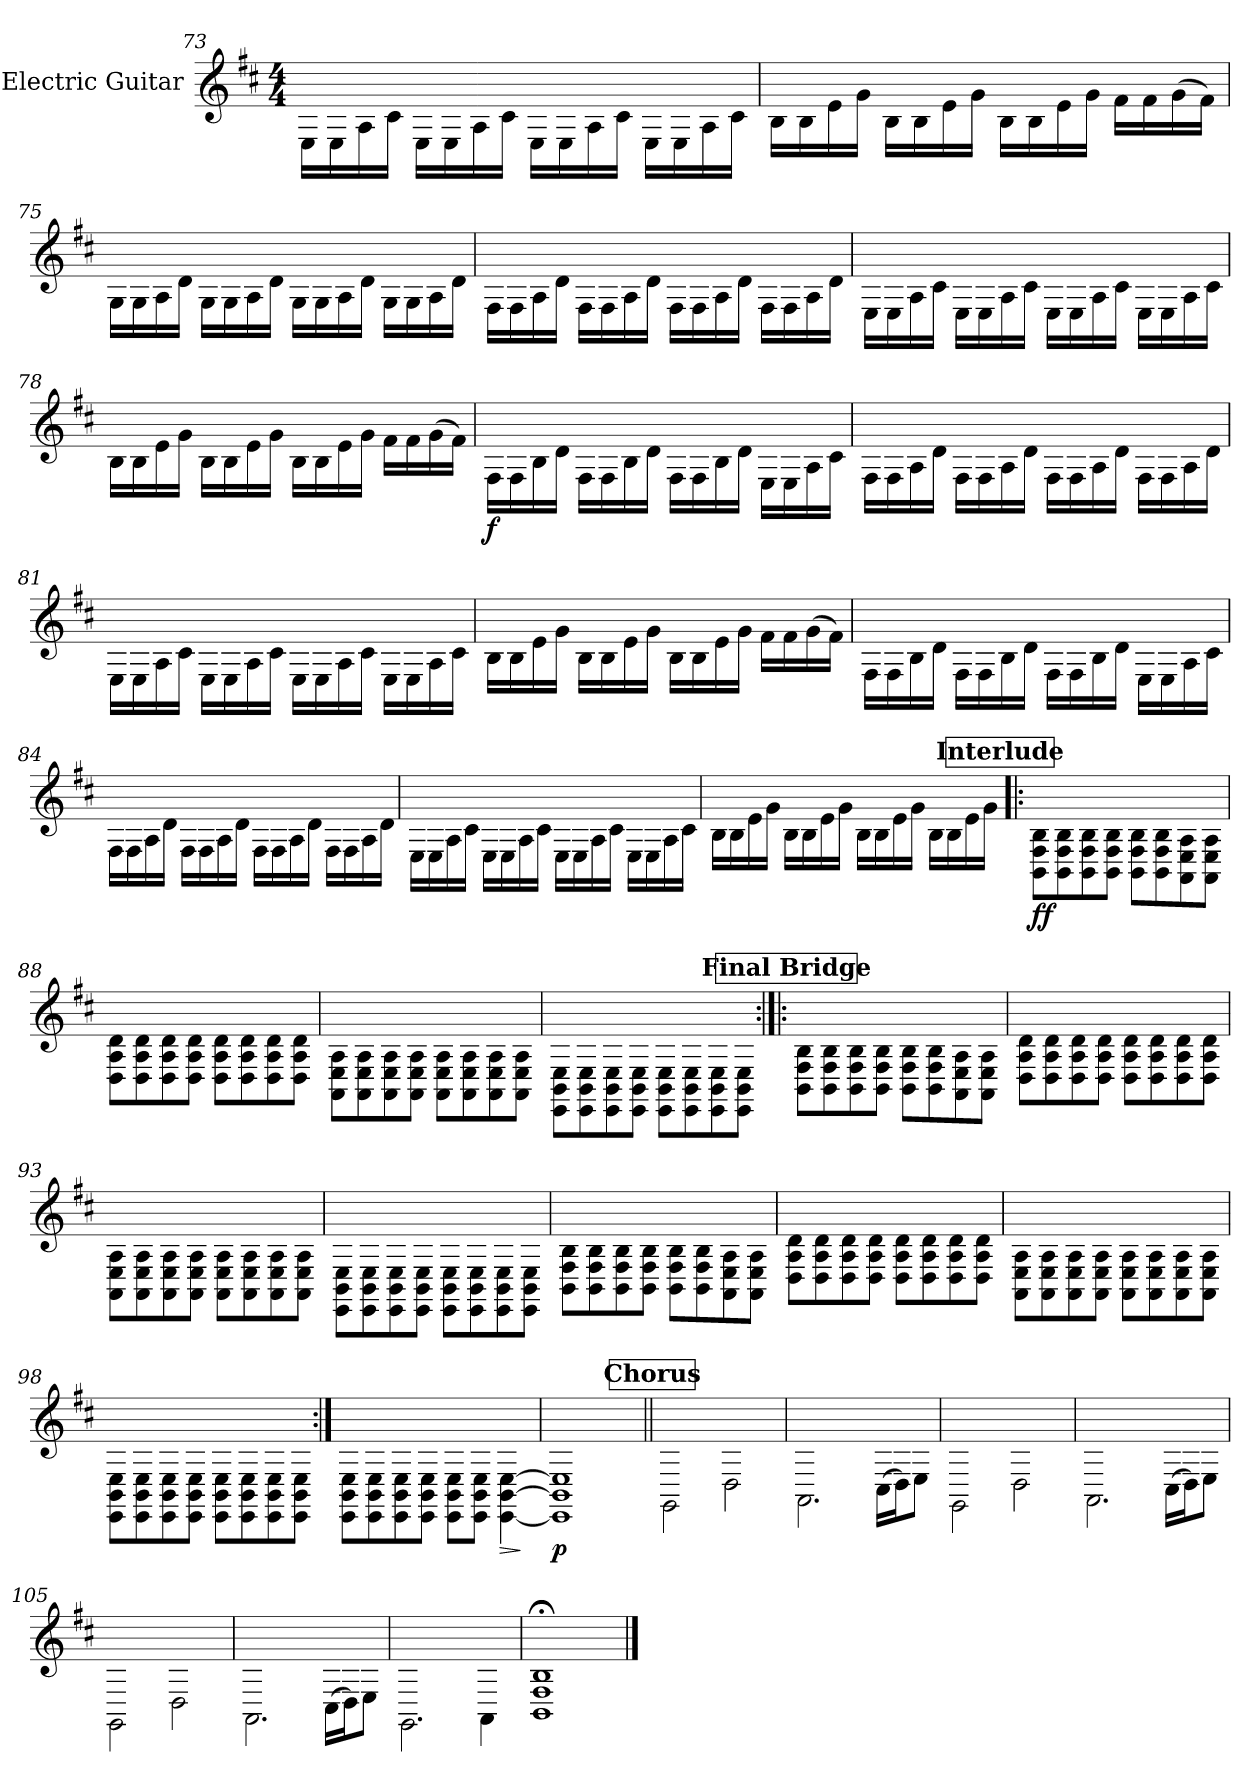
**kern	**dynam
*part1	*part1
*staff1	*staff1
*I"Electric Guitar	*
*I'El. Guit.	*
*	*
*k[f#c#]	*
*M4/4	*
=73	=73
16E\LL	.
16E\	.
16A\	.
16c#\JJ	.
16E\LL	.
16E\	.
16A\	.
16c#\JJ	.
16E\LL	.
16E\	.
16A\	.
16c#\JJ	.
16E\LL	.
16E\	.
16A\	.
16c#\JJ	.
!!LO:LB:g=z
=74	=74
16B\LL	.
16B\	.
16e\	.
16g\JJ	.
16B\LL	.
16B\	.
16e\	.
16g\JJ	.
16B\LL	.
16B\	.
16e\	.
16g\JJ	.
16f#\LL	.
16f#\	.
(>16g\	.
16f#\JJ)	.
=75	=75
16G\LL	.
16G\	.
16A\	.
16d\JJ	.
16G\LL	.
16G\	.
16A\	.
16d\JJ	.
16G\LL	.
16G\	.
16A\	.
16d\JJ	.
16G\LL	.
16G\	.
16A\	.
16d\JJ	.
=76	=76
16F#\LL	.
16F#\	.
16A\	.
16d\JJ	.
16F#\LL	.
16F#\	.
16A\	.
16d\JJ	.
16F#\LL	.
16F#\	.
16A\	.
16d\JJ	.
16F#\LL	.
16F#\	.
16A\	.
16d\JJ	.
!!LO:LB:g=z
=77	=77
16E\LL	.
16E\	.
16A\	.
16c#\JJ	.
16E\LL	.
16E\	.
16A\	.
16c#\JJ	.
16E\LL	.
16E\	.
16A\	.
16c#\JJ	.
16E\LL	.
16E\	.
16A\	.
16c#\JJ	.
=78	=78
16B\LL	.
16B\	.
16e\	.
16g\JJ	.
16B\LL	.
16B\	.
16e\	.
16g\JJ	.
16B\LL	.
16B\	.
16e\	.
16g\JJ	.
16f#\LL	.
16f#\	.
(>16g\	.
16f#\JJ)	.
=79	=79
!	!LO:DY:b
16F#\LL	f
16F#\	.
16B\	.
16d\JJ	.
16F#\LL	.
16F#\	.
16B\	.
16d\JJ	.
16F#\LL	.
16F#\	.
16B\	.
16d\JJ	.
16E\LL	.
16E\	.
16A\	.
16c#\JJ	.
!!LO:LB:g=z
=80	=80
16F#\LL	.
16F#\	.
16A\	.
16d\JJ	.
16F#\LL	.
16F#\	.
16A\	.
16d\JJ	.
16F#\LL	.
16F#\	.
16A\	.
16d\JJ	.
16F#\LL	.
16F#\	.
16A\	.
16d\JJ	.
=81	=81
16E\LL	.
16E\	.
16A\	.
16c#\JJ	.
16E\LL	.
16E\	.
16A\	.
16c#\JJ	.
16E\LL	.
16E\	.
16A\	.
16c#\JJ	.
16E\LL	.
16E\	.
16A\	.
16c#\JJ	.
=82	=82
16B\LL	.
16B\	.
16e\	.
16g\JJ	.
16B\LL	.
16B\	.
16e\	.
16g\JJ	.
16B\LL	.
16B\	.
16e\	.
16g\JJ	.
16f#\LL	.
16f#\	.
(>16g\	.
16f#\JJ)	.
!!LO:LB:g=z
=83	=83
16F#\LL	.
16F#\	.
16B\	.
16d\JJ	.
16F#\LL	.
16F#\	.
16B\	.
16d\JJ	.
16F#\LL	.
16F#\	.
16B\	.
16d\JJ	.
16E\LL	.
16E\	.
16A\	.
16c#\JJ	.
=84	=84
16F#\LL	.
16F#\	.
16A\	.
16d\JJ	.
16F#\LL	.
16F#\	.
16A\	.
16d\JJ	.
16F#\LL	.
16F#\	.
16A\	.
16d\JJ	.
16F#\LL	.
16F#\	.
16A\	.
16d\JJ	.
=85	=85
16E\LL	.
16E\	.
16A\	.
16c#\JJ	.
16E\LL	.
16E\	.
16A\	.
16c#\JJ	.
16E\LL	.
16E\	.
16A\	.
16c#\JJ	.
16E\LL	.
16E\	.
16A\	.
16c#\JJ	.
!!LO:LB:g=z
=86	=86
16B\LL	.
16B\	.
16e\	.
16g\JJ	.
16B\LL	.
16B\	.
16e\	.
16g\JJ	.
16B\LL	.
16B\	.
16e\	.
16g\JJ	.
16B\LL	.
16B\	.
16e\	.
16g\JJ	.
!!LO:REH:place=s1:a:B:fs=14:t=Interlude
=87!|:	=87!|:
!	!LO:DY:b
8BB\ 8F#\ 8B\L	ff
8BB\ 8F#\ 8B\	.
8BB\ 8F#\ 8B\	.
8BB\ 8F#\ 8B\J	.
8BB\ 8F#\ 8B\L	.
8BB\ 8F#\ 8B\	.
8AA\ 8E\ 8A\	.
8AA\ 8E\ 8A\J	.
=88	=88
8D\ 8A\ 8d\L	.
8D\ 8A\ 8d\	.
8D\ 8A\ 8d\	.
8D\ 8A\ 8d\J	.
8D\ 8A\ 8d\L	.
8D\ 8A\ 8d\	.
8D\ 8A\ 8d\	.
8D\ 8A\ 8d\J	.
=89	=89
8AA\ 8E\ 8A\L	.
8AA\ 8E\ 8A\	.
8AA\ 8E\ 8A\	.
8AA\ 8E\ 8A\J	.
8AA\ 8E\ 8A\L	.
8AA\ 8E\ 8A\	.
8AA\ 8E\ 8A\	.
8AA\ 8E\ 8A\J	.
=90	=90
8EE\ 8BB\ 8E\L	.
8EE\ 8BB\ 8E\	.
8EE\ 8BB\ 8E\	.
8EE\ 8BB\ 8E\J	.
8EE\ 8BB\ 8E\L	.
8EE\ 8BB\ 8E\	.
8EE\ 8BB\ 8E\	.
8EE\ 8BB\ 8E\J	.
!!LO:PB:g=z
!!LO:REH:place=s1:a:B:fs=14:t=Final Bridge
=91:|!|:	=91:|!|:
8BB\ 8F#\ 8B\L	.
8BB\ 8F#\ 8B\	.
8BB\ 8F#\ 8B\	.
8BB\ 8F#\ 8B\J	.
8BB\ 8F#\ 8B\L	.
8BB\ 8F#\ 8B\	.
8AA\ 8E\ 8A\	.
8AA\ 8E\ 8A\J	.
=92	=92
8D\ 8A\ 8d\L	.
8D\ 8A\ 8d\	.
8D\ 8A\ 8d\	.
8D\ 8A\ 8d\J	.
8D\ 8A\ 8d\L	.
8D\ 8A\ 8d\	.
8D\ 8A\ 8d\	.
8D\ 8A\ 8d\J	.
=93	=93
8AA\ 8E\ 8A\L	.
8AA\ 8E\ 8A\	.
8AA\ 8E\ 8A\	.
8AA\ 8E\ 8A\J	.
8AA\ 8E\ 8A\L	.
8AA\ 8E\ 8A\	.
8AA\ 8E\ 8A\	.
8AA\ 8E\ 8A\J	.
=94	=94
8EE\ 8BB\ 8E\L	.
8EE\ 8BB\ 8E\	.
8EE\ 8BB\ 8E\	.
8EE\ 8BB\ 8E\J	.
8EE\ 8BB\ 8E\L	.
8EE\ 8BB\ 8E\	.
8EE\ 8BB\ 8E\	.
8EE\ 8BB\ 8E\J	.
=95	=95
8BB\ 8F#\ 8B\L	.
8BB\ 8F#\ 8B\	.
8BB\ 8F#\ 8B\	.
8BB\ 8F#\ 8B\J	.
8BB\ 8F#\ 8B\L	.
8BB\ 8F#\ 8B\	.
8AA\ 8E\ 8A\	.
8AA\ 8E\ 8A\J	.
=96	=96
8D\ 8A\ 8d\L	.
8D\ 8A\ 8d\	.
8D\ 8A\ 8d\	.
8D\ 8A\ 8d\J	.
8D\ 8A\ 8d\L	.
8D\ 8A\ 8d\	.
8D\ 8A\ 8d\	.
8D\ 8A\ 8d\J	.
!!LO:LB:g=z
=97	=97
8AA\ 8E\ 8A\L	.
8AA\ 8E\ 8A\	.
8AA\ 8E\ 8A\	.
8AA\ 8E\ 8A\J	.
8AA\ 8E\ 8A\L	.
8AA\ 8E\ 8A\	.
8AA\ 8E\ 8A\	.
8AA\ 8E\ 8A\J	.
=98	=98
8EE\ 8BB\ 8E\L	.
8EE\ 8BB\ 8E\	.
8EE\ 8BB\ 8E\	.
8EE\ 8BB\ 8E\J	.
8EE\ 8BB\ 8E\L	.
8EE\ 8BB\ 8E\	.
8EE\ 8BB\ 8E\	.
8EE\ 8BB\ 8E\J	.
=99:|!	=99:|!
8EE\ 8BB\ 8E\L	.
8EE\ 8BB\ 8E\	.
8EE\ 8BB\ 8E\	.
8EE\ 8BB\ 8E\J	.
8EE\ 8BB\ 8E\L	.
8EE\ 8BB\ 8E\J	.
!	!LO:HP:b
[4EE\ [4BB\ [4E\	>
.	]
=100	=100
!	!LO:DY:b
1EE] 1BB] 1E]	p
!!LO:REH:place=s1:a:B:fs=14:t=Chorus
=101||	=101||
2GG\	.
2D\	.
=102	=102
2.AA\	.
(>16C#\LL	.
16D\J)	.
8E\J	.
=103	=103
2GG\	.
2D\	.
!!LO:LB:g=z
=104	=104
2.AA\	.
(>16C#\LL	.
16D\J)	.
8E\J	.
=105	=105
2GG\	.
2D\	.
=106	=106
2.AA\	.
(>16C#\LL	.
16D\J)	.
8E\J	.
=107	=107
2.GG\	.
4AA\	.
=108	=108
1BB;< 1F#;< 1B;<	.
==	==
*-	*-
